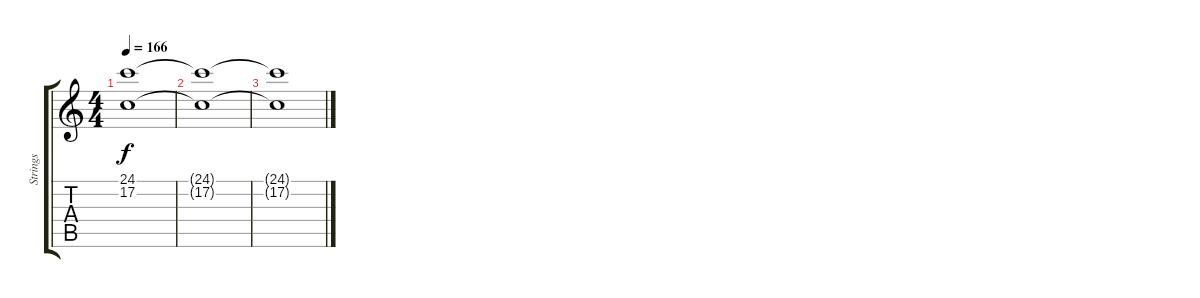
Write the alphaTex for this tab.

\track ("Strings" "Strings") {instrument stringensemble1}
\staff {score tabs}
\tuning (C4 G3 Eb3 Bb2 F2 C2) {hide}
\ts (4 4)
\tempo 166
\clef g2
\ks c
(24.1{t} 17.2{t}).1{dy f} |
(24.1{t} 17.2{t}).1 |
(24.1{t} 17.2{t}).1
